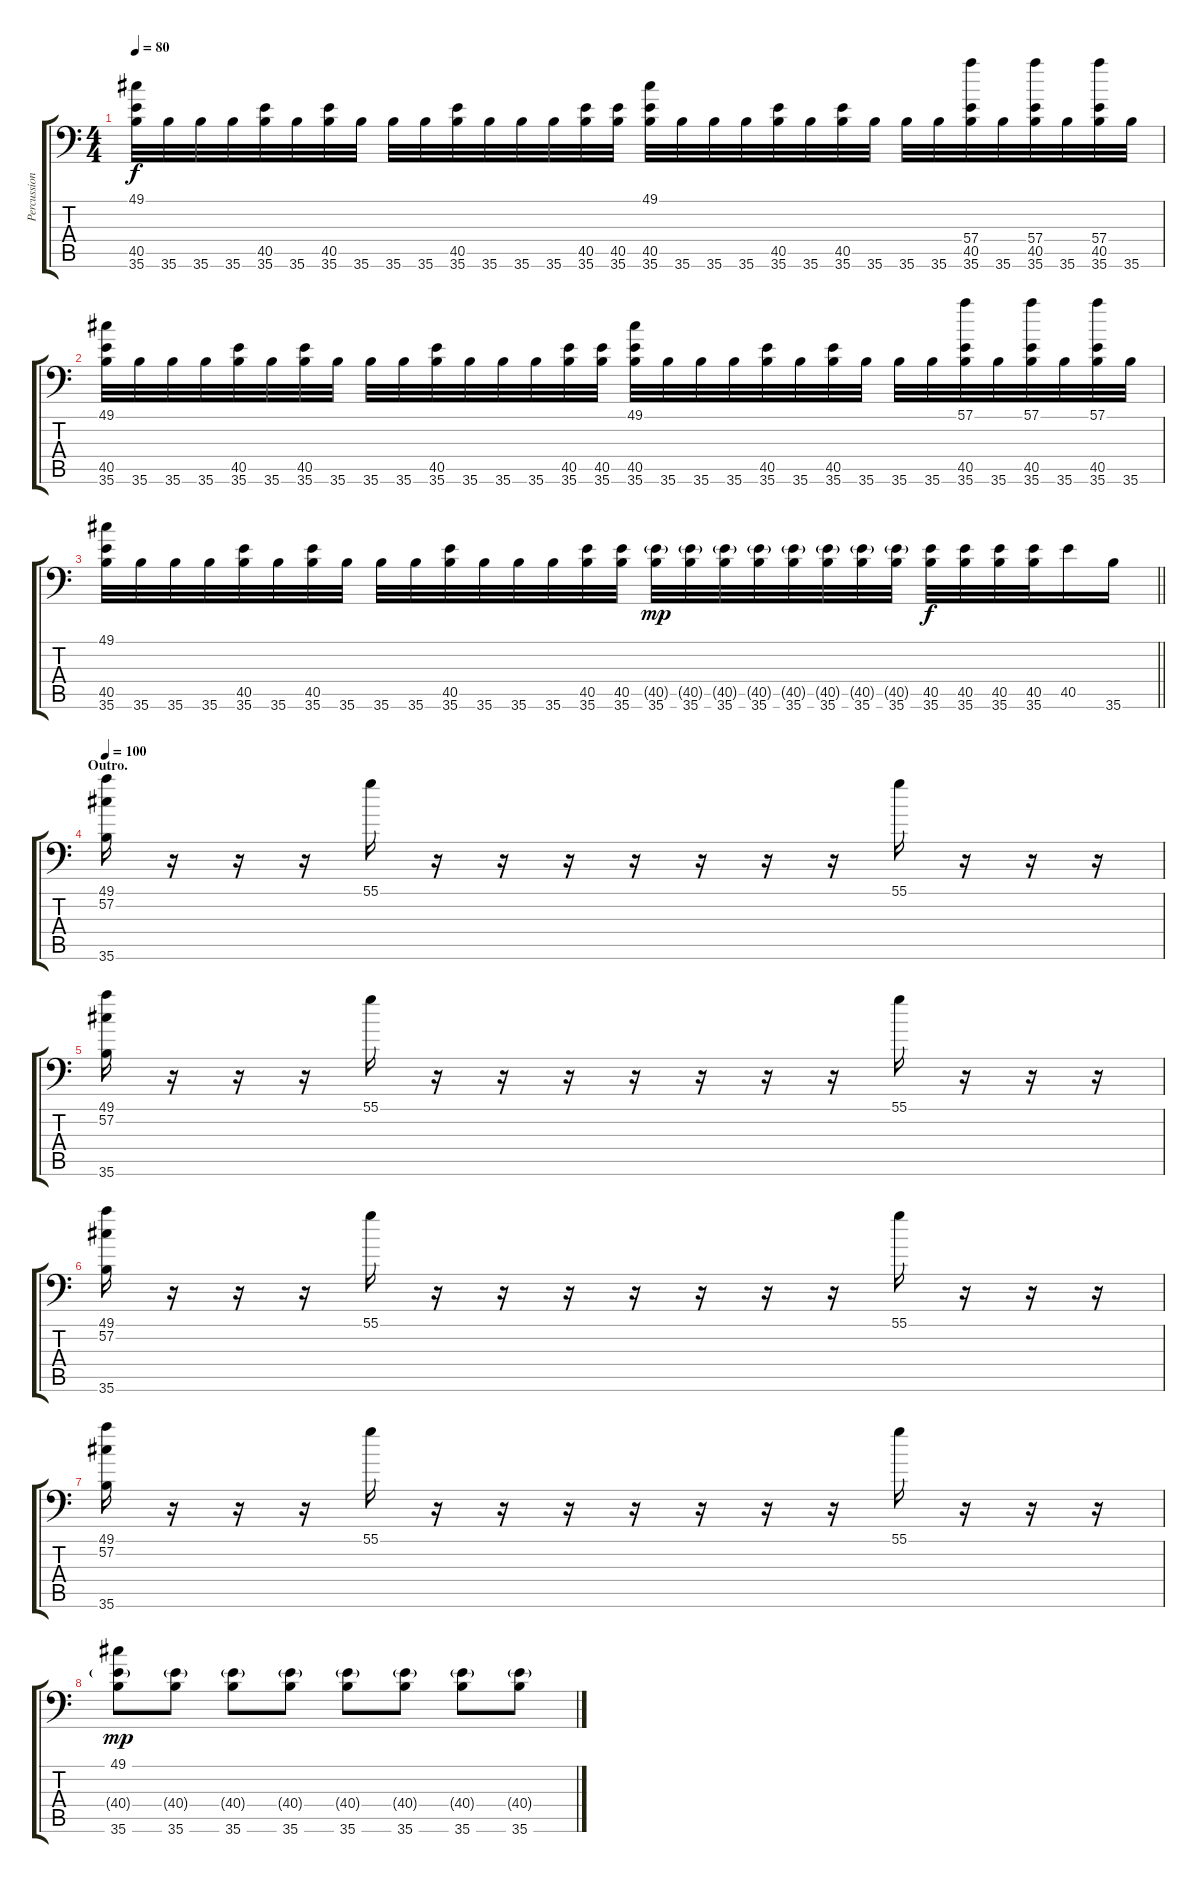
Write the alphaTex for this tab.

\track ("Percussion" "Percussion") {instrument acousticgrandpiano}
\staff {score tabs}
\tuning (C-1 C-1 C-1 C-1 C-1 C-1) {hide}
\ts (4 4)
\tempo 80
\clef f4
\ks c
(49.1 40.5 35.6).32{dy f} 35.6.32 35.6.32 35.6.32 (40.5 35.6).32 35.6.32 (40.5 35.6).32 35.6.32 35.6.32 35.6.32 (40.5 35.6).32 35.6.32 35.6.32 35.6.32 (40.5 35.6).32 (40.5 35.6).32 (49.1 40.5 35.6).32 35.6.32 35.6.32 35.6.32 (40.5 35.6).32 35.6.32 (40.5 35.6).32 35.6.32 35.6.32 35.6.32 (57.4 40.5 35.6).32 35.6.32 (57.4 40.5 35.6).32 35.6.32 (57.4 40.5 35.6).32 35.6.32 |
(49.1 40.5 35.6).32 35.6.32 35.6.32 35.6.32 (40.5 35.6).32 35.6.32 (40.5 35.6).32 35.6.32 35.6.32 35.6.32 (40.5 35.6).32 35.6.32 35.6.32 35.6.32 (40.5 35.6).32 (40.5 35.6).32 (49.1 40.5 35.6).32 35.6.32 35.6.32 35.6.32 (40.5 35.6).32 35.6.32 (40.5 35.6).32 35.6.32 35.6.32 35.6.32 (57.1 40.5 35.6).32 35.6.32 (57.1 40.5 35.6).32 35.6.32 (57.1 40.5 35.6).32 35.6.32 |
\barLineRight lightlight
(49.1 40.5 35.6).32 35.6.32 35.6.32 35.6.32 (40.5 35.6).32 35.6.32 (40.5 35.6).32 35.6.32 35.6.32 35.6.32 (40.5 35.6).32 35.6.32 35.6.32 35.6.32 (40.5 35.6).32 (40.5 35.6).32 (40.5{g} 35.6).32{dy mp} (40.5{g} 35.6).32 (40.5{g} 35.6).32 (40.5{g} 35.6).32 (40.5{g} 35.6).32 (40.5{g} 35.6).32 (40.5{g} 35.6).32 (40.5{g} 35.6).32 (40.5 35.6).32{dy f} (40.5 35.6).32 (40.5 35.6).32 (40.5 35.6).32 40.5.16 35.6.16 |
\section ("" "Outro.")
\tempo 100
(49.1 57.2 35.6).16 r.16 r.16 r.16 55.1.16 r.16 r.16 r.16 r.16 r.16 r.16 r.16 55.1.16 r.16 r.16 r.16 |
(49.1 57.2 35.6).16 r.16 r.16 r.16 55.1.16 r.16 r.16 r.16 r.16 r.16 r.16 r.16 55.1.16 r.16 r.16 r.16 |
(49.1 57.2 35.6).16 r.16 r.16 r.16 55.1.16 r.16 r.16 r.16 r.16 r.16 r.16 r.16 55.1.16 r.16 r.16 r.16 |
(49.1 57.2 35.6).16 r.16 r.16 r.16 55.1.16 r.16 r.16 r.16 r.16 r.16 r.16 r.16 55.1.16 r.16 r.16 r.16 |
(49.1 40.4{g} 35.6).8{dy mp} (40.4{g} 35.6).8 (40.4{g} 35.6).8 (40.4{g} 35.6).8 (40.4{g} 35.6).8 (40.4{g} 35.6).8 (40.4{g} 35.6).8 (40.4{g} 35.6).8
